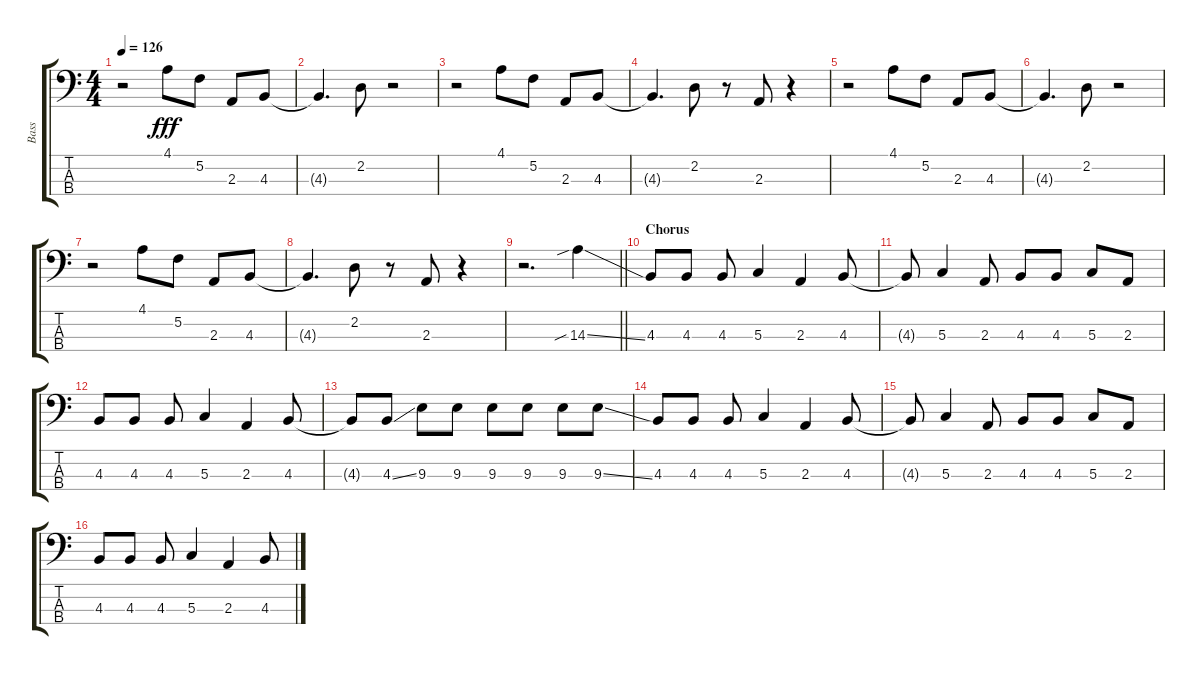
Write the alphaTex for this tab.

\track ("Bass" "Bass") {instrument electricbasspick}
\staff {score tabs}
\tuning (F2 C2 G1 D1) {hide}
\ts (4 4)
\tempo 126
\clef f4
\ks c
r.2{dy fff} 4.1.8 5.2.8 2.3.8 4.3.8 |
4.3{t}.4{d} 2.2.8 r.2 |
r.2 4.1.8 5.2.8 2.3.8 4.3.8 |
4.3{t}.4{d} 2.2.8 r.8 2.3.8 r.4 |
r.2 4.1.8 5.2.8 2.3.8 4.3.8 |
4.3{t}.4{d} 2.2.8 r.2 |
r.2 4.1.8 5.2.8 2.3.8 4.3.8 |
4.3{t}.4{d} 2.2.8 r.8 2.3.8 r.4 |
\barLineRight lightlight
r.2{d} 14.3{sib ss}.4 |
\section ("" "Chorus")
4.3.8 4.3.8 4.3.8 5.3.4 2.3.4 4.3.8 |
4.3{t}.8 5.3.4 2.3.8 4.3.8 4.3.8 5.3.8 2.3.8 |
4.3.8 4.3.8 4.3.8 5.3.4 2.3.4 4.3.8 |
4.3{t}.8 4.3{ss}.8 9.3.8 9.3.8 9.3.8 9.3.8 9.3.8 9.3{ss}.8 |
4.3.8 4.3.8 4.3.8 5.3.4 2.3.4 4.3.8 |
4.3{t}.8 5.3.4 2.3.8 4.3.8 4.3.8 5.3.8 2.3.8 |
4.3.8 4.3.8 4.3.8 5.3.4 2.3.4 4.3.8
